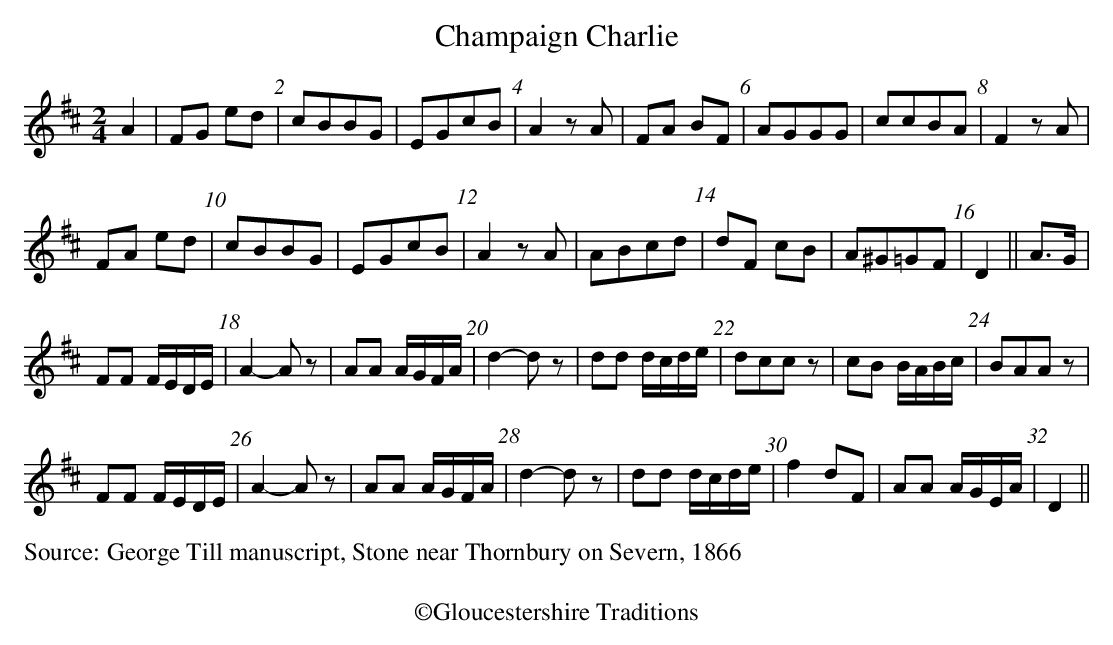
X:1
T:Champaign Charlie
M:2/4
L:1/8
K:D
A2 | FG ed | cBBG | EGcB | A2 zA | FA BF | AGGG | ccBA | F2 zA|
FA ed | cBBG | EGcB | A2 zA|ABcd | dF cB | A^G=GF | D2 || A>G |
FF F/2E/2D/2E/2 | A2-A z | AA A/2G/2F/2A/2 | d2-d z |\
dd d/2c/2d/2e/2 |dccz | cB B/2A/2B/2c/2 | BAAz |
FF F/2E/2D/2E/2 | A2-A z | AA A/2G/2F/2A/2 | d2-d z |\
dd d/2c/2d/2e/2 | f2 dF | AA A/2G/2E/2A/2| D2 ||
